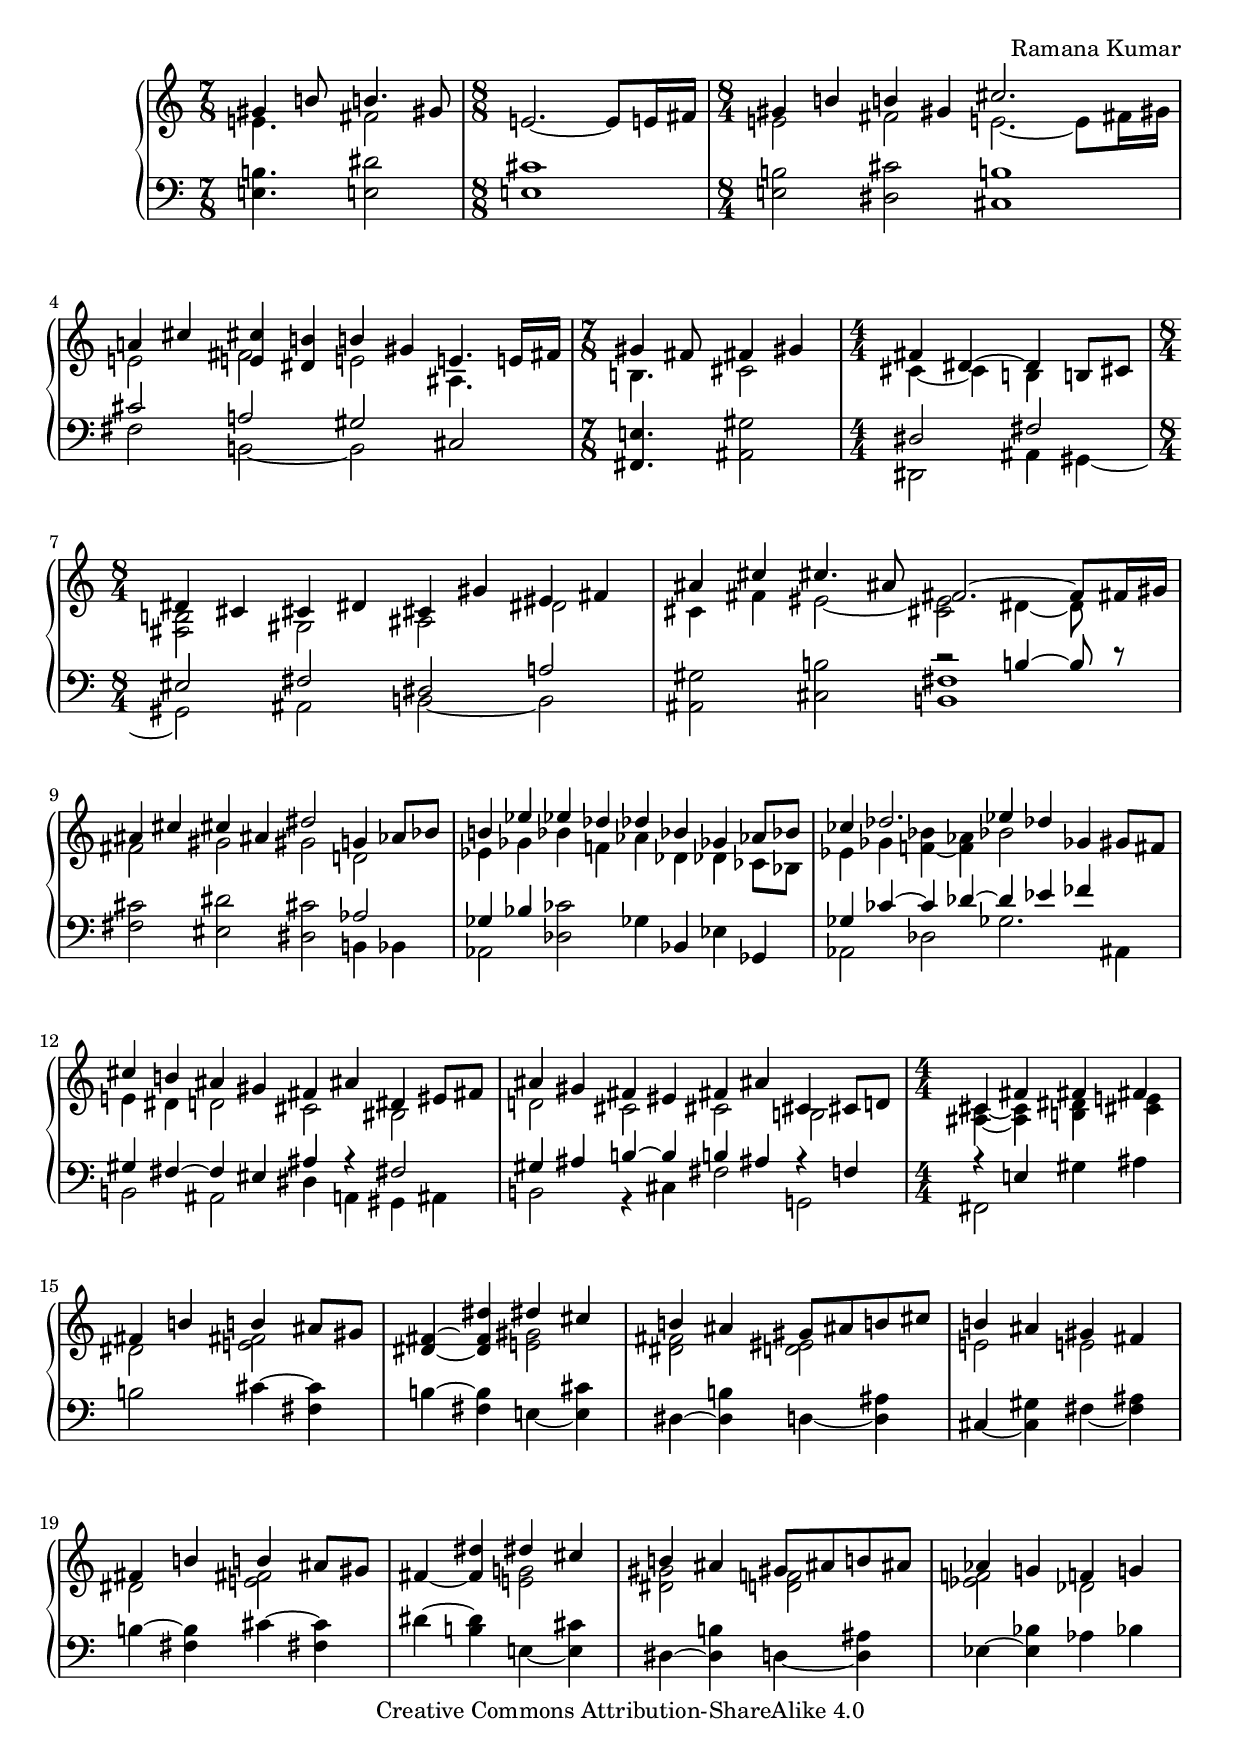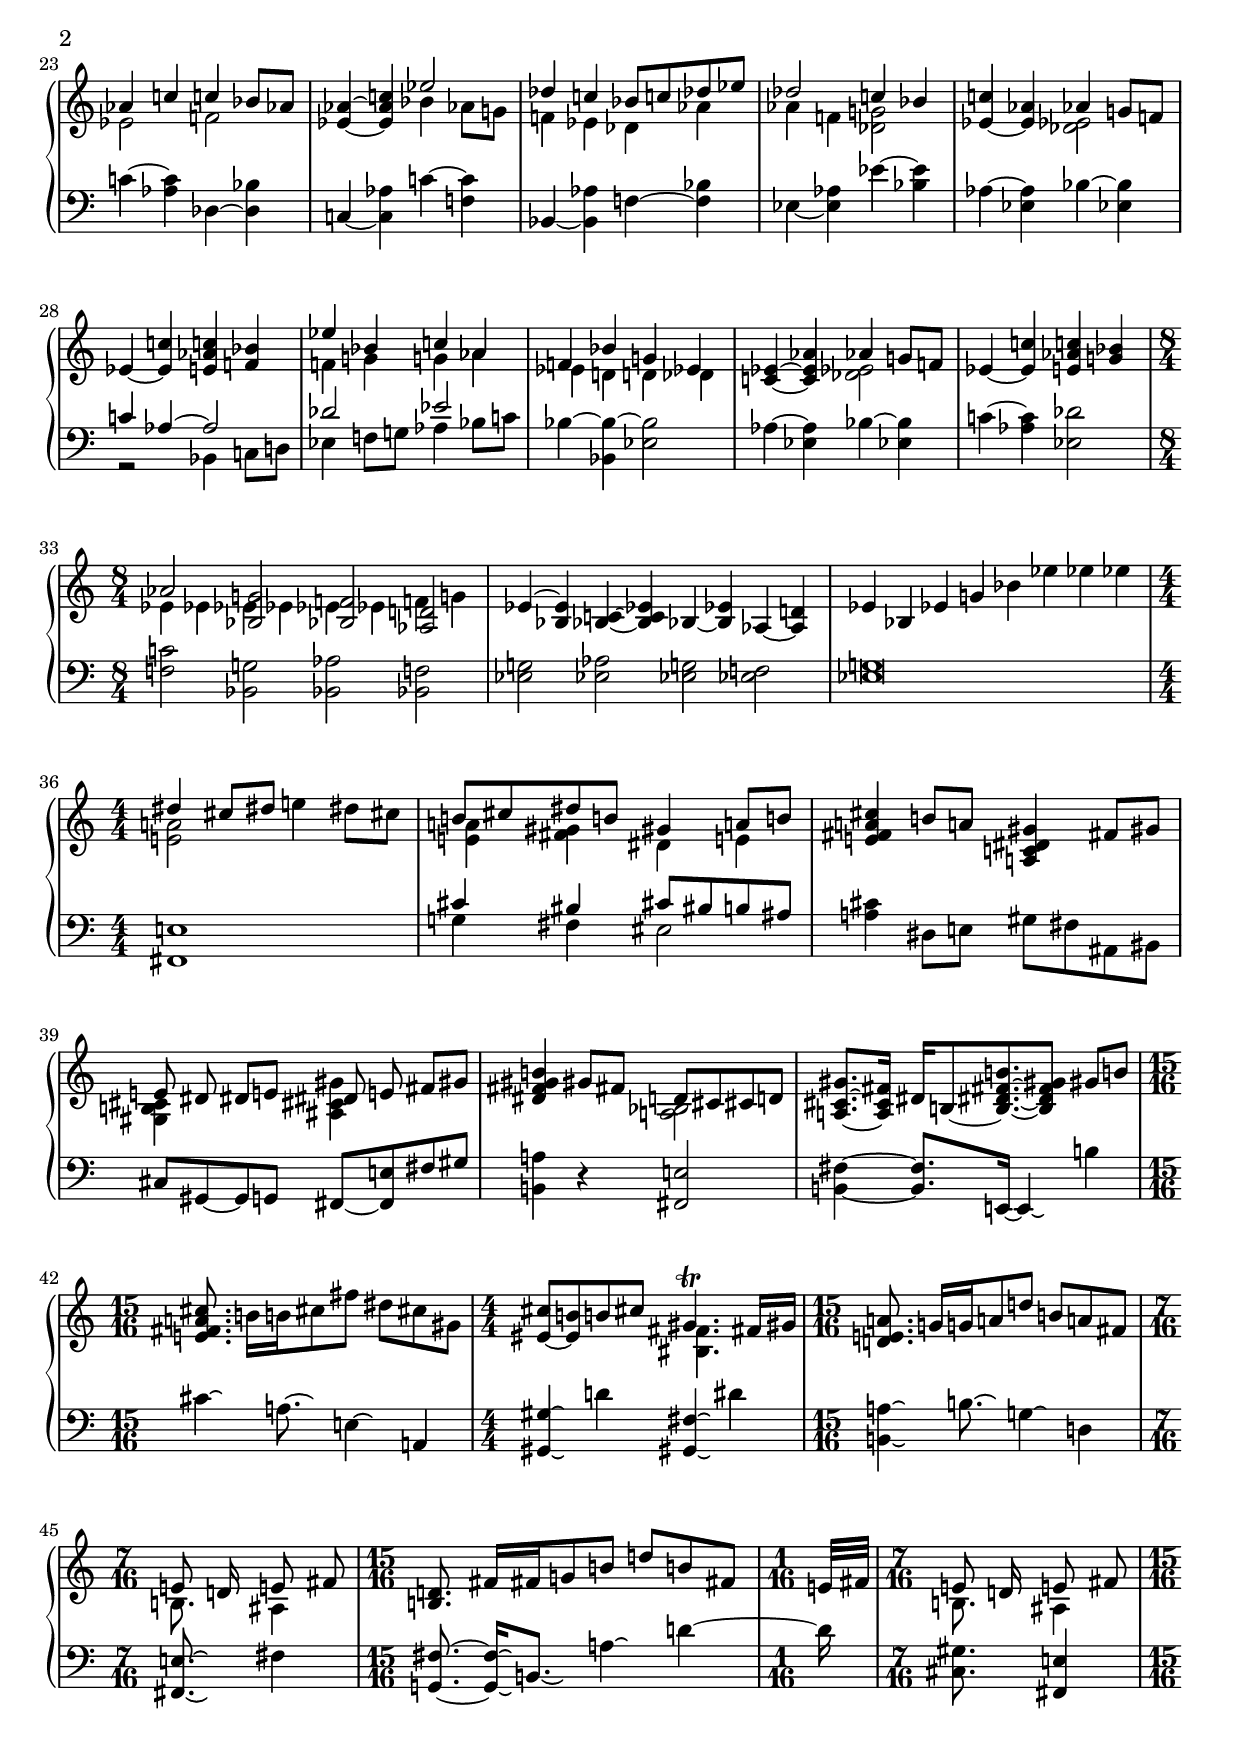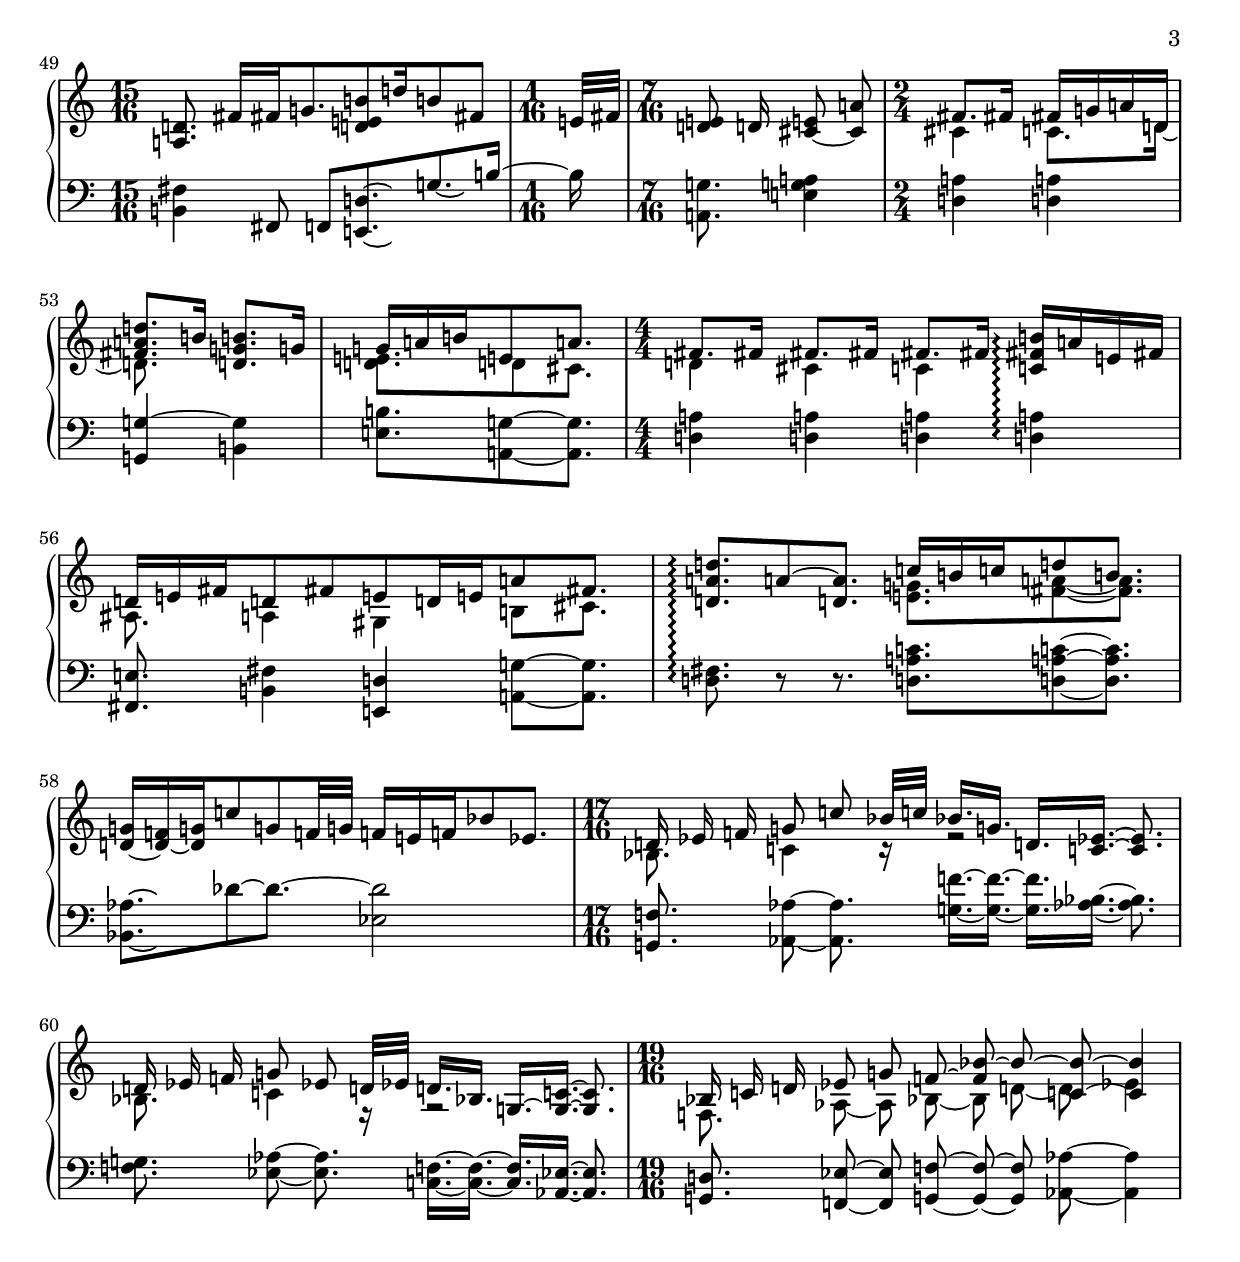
\version "2.18.0"

\header {
% title = "tbd"
  composer = "Ramana Kumar"
  date = "2015"
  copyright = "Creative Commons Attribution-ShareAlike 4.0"
% dedication = "tbd"
}

#(ly:set-option 'point-and-click #f)

\score {
  \new PianoStaff <<
    \new Staff {
      \accidentalStyle PianoStaff.dodecaphonic
      \override PianoStaff.TimeSignature.style = #'numbered
      \set PianoStaff.connectArpeggios = ##t

      \clef treble

      \time 7/8
      << { gis'4 b'8 b'4. gis'8 }
      \\ { e'4. fis'2 } >>
      |

      \time 8/8
      e'2. ~ e'8 e'16 fis'
      |

      \time 8/4
      << { gis'4 b' b' gis' cis''2. s8 }
      \\ { e'2 fis' e'2. ~ e'8 fis'16 gis' } >>
      |

      << { a'4 cis'' < e' cis''> < dis' b'> b' gis' e'4. e'16 fis' }
      \\ { e'2 fis' e' ais4. s8 } >>
      |

      \time 7/8
      << { gis'4 fis'8 fis'4 gis' }
      \\ { b4. cis'2 } >>
      |

      \time 4/4
      << { fis'4 dis'4 ~ dis' b8 cis' }
      \\ { cis'4 ~ cis' b s } >>
      |

      \time 8/4
      << { dis'4 cis' cis' dis' cis' gis' eis' fis' }
      \\ { < fis b>2 gis ais dis' } >>
      |

      << { ais'4 cis'' cis''4. ais'8 fis'2. ~ fis'8 fis'16 gis' }
      \\ { cis'4 fis' eis'2 ~ < cis' eis'> dis'4 ~ dis'8 } >>
      |

      << { ais'4 cis'' cis'' ais' dis''2 g'4 aes'8 bes' }
      \\ { fis'2 gis' gis' d' } >>
      |

      << { b'4 ees'' ees'' des'' des'' bes' ges' aes'8 bes' }
      \\ { ees'4 ges' bes' f' aes' des' des' ces'8 bes } >>
      |

      << { ces''4 des''2. ees''4 des'' ges' gis'8 fis' }
      \\ { ees'4 ges' < f' bes'> ~ < f' aes'> bes'2 s } >>
      |

      << { cis''4 b' ais' gis' fis' ais' dis' eis'8 fis' }
      \\ { e'4 dis' d'2 cis' bis } >>
      |

      << { ais'4 gis' fis' eis' fis' ais' cis' cis'8 d' }
      \\ { d'2 cis' cis' b } >>
      |

      \time 4/4
      << { cis'4 fis' fis' fis' }
      \\ { < ais cis'>4 ~ < ais cis'> < b dis'> < cis' e'> } >>
      |

      << { fis'4 b' b' ais'8 gis' }
      \\ { dis'2 < e' fis'> } >>
      |

      < dis' fis'>4 ~ < dis' fis' dis''> << { dis'' cis'' } \\  < e' gis'>2 >>
      |

      << { b'4 ais' gis'8 ais' b' cis'' }
      \\ { < dis' fis'>2 < d' eis'> } >>
      |

      << { b'4 ais' gis' fis' }
      \\ {e'2 e' } >>
      |

      << { fis'4 b' b' ais'8 gis' }
      \\ { dis'2 < e' fis'> } >>
      |

      fis'4 ~ < fis' dis''> << { dis'' cis'' } \\  < e' g'>2 >>
      |

      << { b'4 ais' gis'8 ais' b' ais' }
      \\ { < dis' gis'>2 < d' f'> } >>
      |

      << { aes'4 g' f' g' }
      \\ { < ees' f'>2 des' } >>
      |

      << { aes'4 c'' c'' bes'8 aes' }
      \\ { ees'2 f' } >>
      |

      < ees' aes'>4 ~ < ees' aes' c''>
      << { ees''2 } \\ { bes'4 aes'8 g' } >>
      |

      << { des''4 c'' bes'8 c'' des'' ees'' }
      \\ { f'4 ees' des' aes' } >>
      |

      << { des''2 c''4 bes' }
      \\ { aes'4 f' < des' g'>2 } >>
      |

      < ees' c''>4 ~ < ees' aes'> << { aes' g'8 f' } \\ < des' ees'>2 >>
      |

      ees'4 ~ < ees' c''> < e' aes' c''> < f' bes'>
      |

      << { ees''4 bes' c'' aes' }
      \\ { f' g' g' aes' } >>
      |

      << { f' bes' g' ees' }
      \\ { ees' d' d' des' } >>
      |

      < c' ees'>4 ~ < c' ees' aes'> << { aes' g'8 f' } \\ < des' ees'>2 >>
      |

      ees'4 ~ < ees' c''> < e' aes' c''> < g' bes'>
      |

      \time 8/4
      << { aes'2 < bes g'> < bes f'> < aes d'> }
      \\ { ees'4 ees' ees' ees' ees' ees' f' g' } >>
      |

      ees'4 ~ < ees' bes> < bes c'> ~ < bes c' ees'>
      bes4 ~ < bes ees'> aes ~ < aes d'>
      |

      ees'4 bes ees' g' bes' ees'' ees'' ees''
      |

      \time 4/4
      << { dis''4 cis''8 dis'' } \\ < e' a'>2 >> e''4 dis''8 cis''
      |

      << { b'8 cis'' dis'' b' gis'4 a'8 b' }
      \\ { < e' a'>4 < fis' gis'> dis' e' } >>
      |

      < e' fis' a' cis''>4 b'8 a' < a c' dis' gis'>4 fis'8 gis'
      |

      << { e'8 dis' } \\ { < gis b cis'>4} >> dis'8 e'
      << { dis'8 e' } \\ { < ais cis' gis'>4 } >> fis'8 gis'
      |

      < dis' fis' gis' b'>4 gis'8 fis'
      << { d'8 cis' cis' d' }
      \\ { < a bes>2 } >>
      |

      < a cis' gis'>8. ~ < a cis' fis'>16 dis' b8 ~
      < b dis' fis' b'>8. ~ < b dis' fis' gis'>8 gis' b'
      |

      \time 15/16
      < e' fis' a' cis''>8. b'16 b' cis''8
      fis'' dis'' cis'' gis'8
      |

      \time 4/4
      < eis' cis''>8 ~ < eis' b'> b' cis''8 << gis'4.\trill \\ < bis fis'>4. >> fis'16 gis'
      |

      \time 15/16
      < d' e' a'>8. g'16 g' a'8
      d'' b' a' fis'
      |

      \time 7/16
      << { e'8 d'16 e'8 fis'}
      \\ { b8. ais4 } >>

      \time 15/16
      < b d'>8. fis'16 fis' g'8

      b'8 d'' b' fis'

      \time 1/16
      e'32 fis'

      \time 7/16
      << { e'8 d'16 e'8 fis' } \\ { b8. ais4 } >>

      \time 15/16
      < a d'>8. fis'16 fis' g'8.
      < d' e' b'>8 d''16 b'8 fis'8

      \time 1/16
      e'32 fis'

      \time 7/16
      < e' d'>8 d'16 < cis' e'>8 ~ < cis' a'>
      \time 2/4
      << { fis'8. fis'16 fis' g' a' d' } \\ { cis'4 c'8. d'16 ~ } >>

      << { < fis' a' d''>8. b'16 } \\ { d'8. s16 } >> < d' g' b'>8. g'16
      << { g' a' b' e'8 a'8. }
      \\ { < d' e'>8. d'8 cis'8. } >>
      |

      \time 4/4
      << { fis'8. fis'16 fis'8. fis'16 fis'8. fis'16 }
      \\ { d'4 cis' c' } >>
      < c' fis' b'>16\arpeggio a' e' fis'

      << { d'16 e'  fis' d'8 fis' e' d'16 e' a'8 fis'8. }
      \\ { ais8. a4 gis4 b8 cis'8. } >>
      |

      < d' a' d''>8.\arpeggio a'8 ~ < a' d'>8.
      << { c''16 b' c'' d''8 b'8. }
      \\ { < e' g'>8. < fis' a'>8 ~ < fis' a'>8. } >>

      < d' g'>16 ~ < d' f'> ~ < d' g'> c''8 g'8 f'32 g' f'16 e' f' bes'8 ees'8.

      \time 17/16
      << { d'16 ees' f' g'8 c'' bes'32 c'' bes'16. g' d' < c' ees'> ~ < c' ees'>8. }
      \\ { bes8. c'4 r16 r2 } >>
      |

      << { d'16 ees' f' g'8 ees' d'32 ees' d'16. bes g ~ < g c'> ~ < g c'>8. }
      \\ { bes8. c'4 r16 r2 } >>

      \time 19/16
      << { bes16 c' d' ees'8 g' f' ~ < f' bes'> ~ bes' ~ < c' bes'> ~ < c' bes'>4 }
      \\ { f8. aes8 ~ aes8 bes ~ bes d' ~ d' ees'4 } >>
      |


    }
    \new Staff {
      \clef bass

      < e b>4. < e dis'>2
      |

      < e cis'>1
      |

      < e b>2 < dis cis'> < cis b>1
      |

      << { cis'2 a gis }
      \\ { fis b, ~ b, } >> cis
      |

      < fis, e>4. < ais, gis>2
      |

      << { dis2 fis }
      \\ { dis,2 ais,4 gis, ~ } >>
      |

      << { eis2 fis dis a }
      \\ { gis, ais, b, ~ b, } >>
      |

      < ais, gis>2 < cis b> << { r2 b4 ~ b8 r } \\ < b, fis>1 >>
      |

      < fis cis'>2 < eis dis'> < dis cis'> << aes2 \\ { b,4 bes, } >>
      |

      << { ges4 bes } \\ aes,2 >> < des ces'>2 ges4 bes, ees ges,
      |

      << { ges4 ces' ~ ces' des' ~ des' ees' fes' s }
      \\ { aes,2 des ges2. ais,4 } >>
      |

      << { gis4 fis ~ fis eis ais r fis2 }
      \\ { b,2 ais, dis4 a, gis, ais, } >>
      |

      << { gis4 ais b ~ b b ais r f }
      \\ { b,2 r4 cis fis2 g, } >>
      |

      << { r4 e } \\ { fis,2 } >> gis4 ais
      |

      b2 cis'4 ~ < cis' fis>
      |

      b4 ~ < fis b > e ~ < e cis'>
      |

      dis4 ~ < dis b> d ~ < d ais>
      |

      cis ~ < cis gis> fis ~ < fis ais>
      |

      b4 ~ < fis b> cis' ~ < cis' fis>
      |

      dis'4 ~ < b dis'> e ~ < e cis'>
      |

      dis4 ~ < dis b> d ~ < d ais>
      |

      ees4 ~ < ees bes> aes bes
      |

      c'4 ~ < c' aes> des ~ < des bes>
      |

      c4 ~ < c aes> c' ~ < c' f>
      |

      bes, ~ < bes, aes> f ~ < f bes>
      |

      ees4 ~ < ees aes> ees' ~ < ees' bes>
      |

      aes4 ~ < aes ees> bes ~ < bes ees>
      |

      << { c'4 aes ~ aes2 }
      \\ { r2 bes,4 c8 d } >>
      |

      << { des'2 ees' }
      \\ { ees4 f8 g aes4 bes8 c' } >>
      |

      bes4 ~ < bes, bes> ~ < bes ees>2
      |

      aes4 ~ < aes ees> bes ~ < bes ees>
      |

      c'4 ~ < c' aes> < ees des'>2
      |

      < f c'>2 < bes, g> < bes, aes>2 < bes, f>
      |

      < ees g>2 < ees aes> < ees g>2 < ees f>
      |

      < ees g>\breve
      |

      < fis, e>1
      |

      << { cis'4 bis cis'8 bis b ais }
      \\ { g4 fis eis2 } >>
      |

      < a cis'>4 dis8 e gis8 fis ais,8 bis,
      |

      cis8 gis, ~ gis, g, fis, ~ < fis, e> fis gis
      |

      < b, a>4 r < fis, e>2
      |

      < b, fis>4 ~ < b, fis>8. e,16 ~ e,4\laissezVibrer b
      |

      cis'4\laissezVibrer a8.\laissezVibrer e4\laissezVibrer a,
      |

      < gis, gis>4\laissezVibrer d' < gis, fis>4\laissezVibrer dis'
      |

      < b, a>4\laissezVibrer b8.\laissezVibrer g4\laissezVibrer d
      |

      < fis, e>8.\laissezVibrer fis4 < g, fis>8. ~ < g, fis>16\laissezVibrer b,8.\laissezVibrer

      a4\laissezVibrer d'4 ~ d'16 < cis gis>8. < fis, e>4

      < b, fis>4 fis,8 f,8
      < e, d>8.\laissezVibrer g\laissezVibrer b16 ~ b16 < a, g>8. < e g a>4 < d a> < d a>

      < g, g>4 ~ < b, g> < e b>8. < a, g>8 ~ < a, g>8.
      |

      < d a>4 < d a>  < d a> < d a>\arpeggio
      |

      < fis, e>8. < b, fis>4 < e, d> < a, g>8 ~ < a, g>8.
      |

      < d fis>8.\arpeggio r8 r8. < d a c'>8. < d a c'>8 ~ < d a c'>8.
      |

      < bes, aes>8.\laissezVibrer des'8 ~ des'8. ~ < ees des'>2

      < g, f>8. < aes, aes>8 ~ < aes, aes>8. < g f'>16. ~ < g f'> ~ < g f'> < aes bes> ~ < aes bes>8.
      |

      < f g>8. < ees aes>8 ~ < ees aes>8. < c f>16. ~ < c f> ~ < c f> < aes, ees> ~ < aes, ees>8.
      |

      < g, d>8. < f, ees>8 ~ < f, ees>8 < g, f> ~ < g, f> ~ < g, f> < aes, aes> ~ < aes, aes>4
      |

    }
  >>
}
